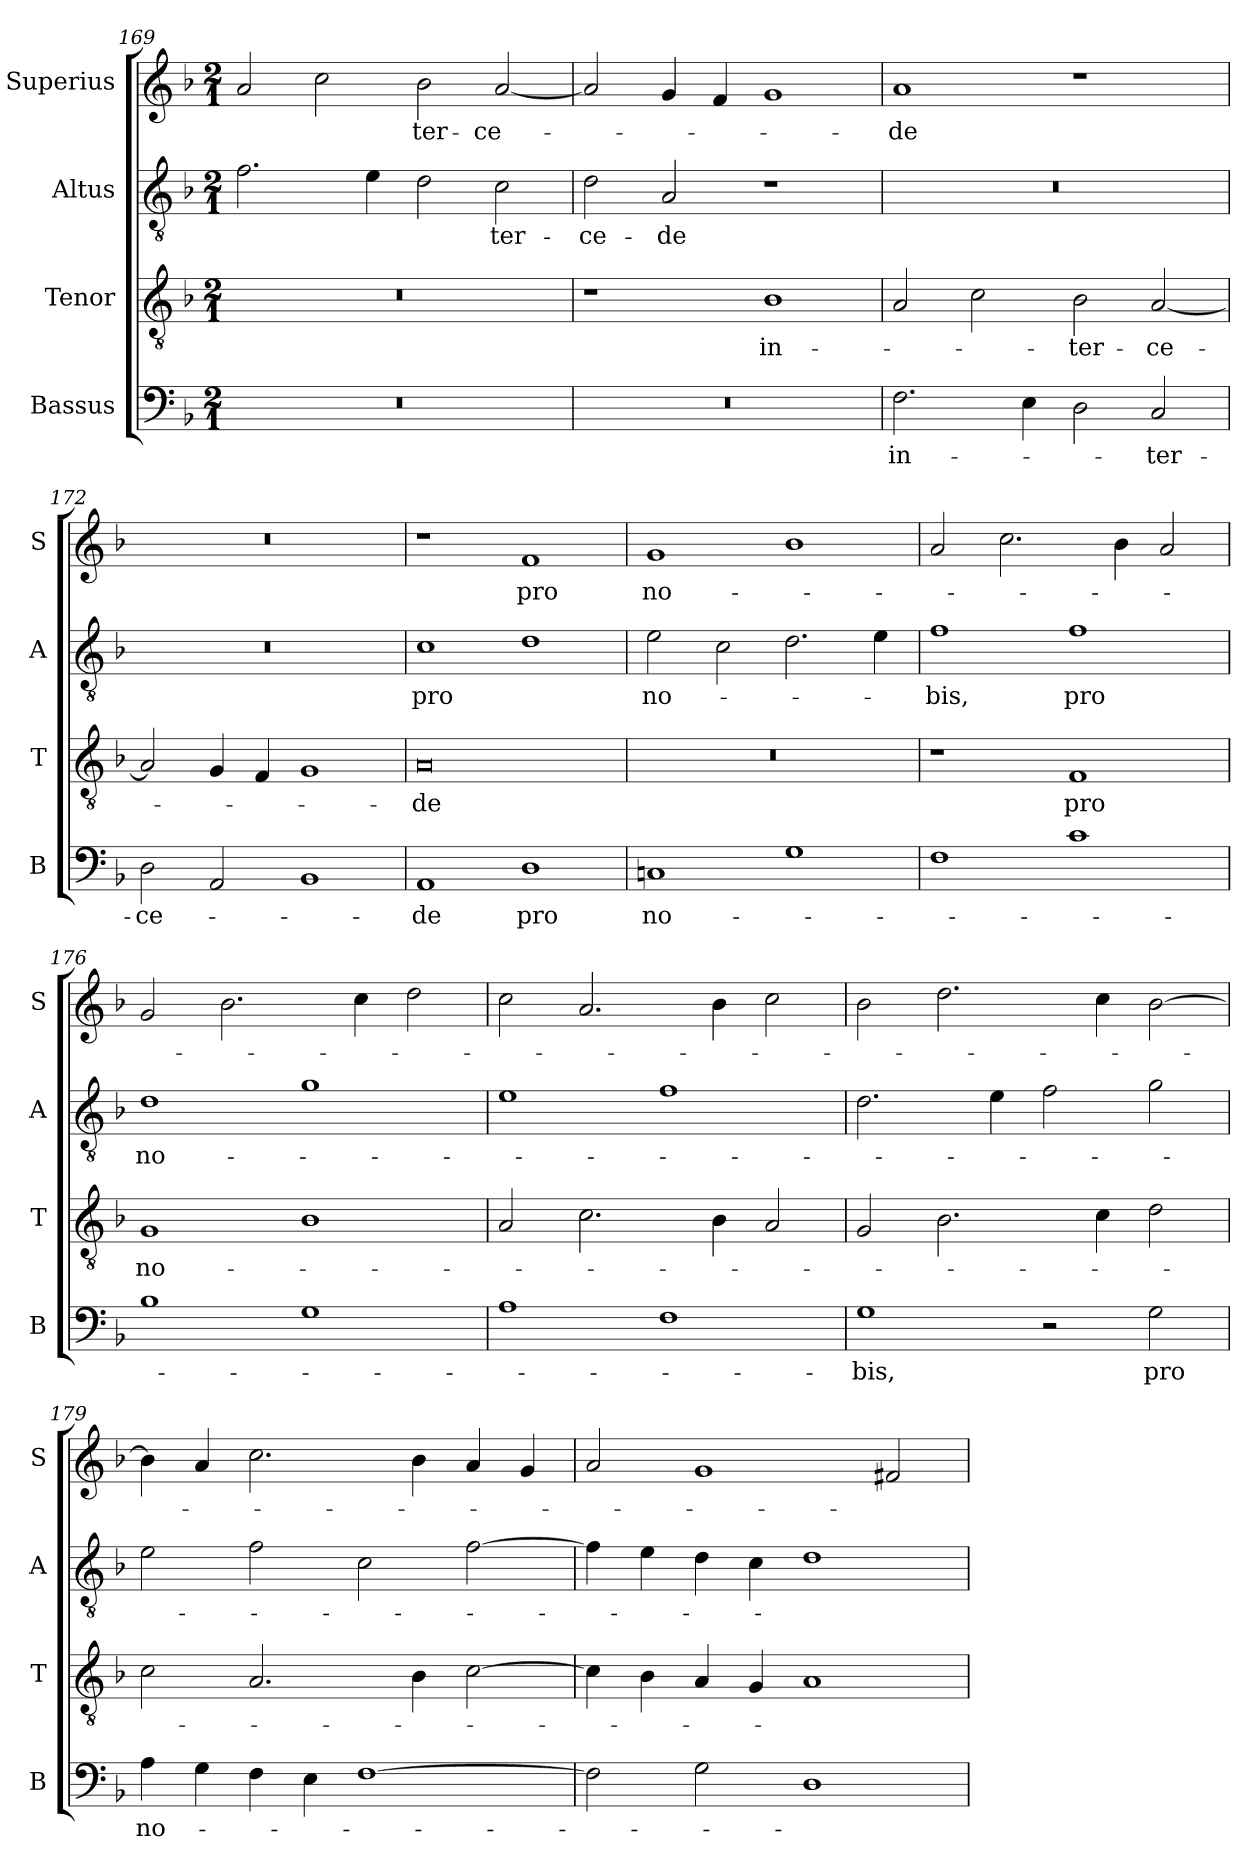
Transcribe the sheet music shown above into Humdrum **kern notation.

**kern	**text	**kern	**text	**kern	**text	**kern	**text
*part4	*part4	*part3	*part3	*part2	*part2	*part1	*part1
*staff4	*staff4	*staff3	*staff3	*staff2	*staff2	*staff1	*staff1
*I"Bassus	*	*I"Tenor	*	*I"Altus	*	*I"Superius	*
*I'B	*	*I'T	*	*I'A	*	*I'S	*
*clefF4	*	*clefGv2	*	*clefGv2	*	*clefG2	*
*k[b-]	*	*k[b-]	*	*k[b-]	*	*k[b-]	*
*M2/1	*	*M2/1	*	*M2/1	*	*M2/1	*
=169	=169	=169	=169	=169	=169	=169	=169
0r	.	0r	.	2.f\	.	2a/	.
.	.	.	.	.	.	2cc\	.
.	.	.	.	4e\	.	.	.
.	.	.	.	2d\	.	2b-\	-ter-
.	.	.	.	2c\	-ter-	[2a/	-ce-
=170	=170	=170	=170	=170	=170	=170	=170
0r	.	1r	.	2d\	-ce-	2a/]	.
.	.	.	.	2A/	-de	4g/	.
.	.	.	.	.	.	4f/	.
.	.	1B-	in-	1r	.	1g	.
=171	=171	=171	=171	=171	=171	=171	=171
2.F\	in-	2A/	.	0r	.	1a	-de
.	.	2c\	.	.	.	.	.
4E\	.	.	.	.	.	.	.
2D\	.	2B-\	-ter-	.	.	1r	.
2C/	-ter-	[2A/	-ce-	.	.	.	.
=172	=172	=172	=172	=172	=172	=172	=172
2D\	-ce-	2A/]	.	0r	.	0r	.
2AA/	.	4G/	.	.	.	.	.
.	.	4F/	.	.	.	.	.
1BB-	.	1G	.	.	.	.	.
=173	=173	=173	=173	=173	=173	=173	=173
1AA	-de	0A	-de	1c	pro	1r	.
1D	pro	.	.	1d	.	1f	pro
=174	=174	=174	=174	=174	=174	=174	=174
1Cn	no-	0r	.	2e\	no-	1g	no-
.	.	.	.	2c\	.	.	.
1G	.	.	.	2.d\	.	1b-	.
.	.	.	.	4e\	.	.	.
=175	=175	=175	=175	=175	=175	=175	=175
1F	.	1r	.	1f	-bis,	2a/	.
.	.	.	.	.	.	2.cc\	.
1c	.	1F	pro	1f	pro	.	.
.	.	.	.	.	.	4b-\	.
.	.	.	.	.	.	2a/	.
=176	=176	=176	=176	=176	=176	=176	=176
1B-	.	1G	no-	1d	no-	2g/	.
.	.	.	.	.	.	2.b-\	.
1G	.	1B-	.	1g	.	.	.
.	.	.	.	.	.	4cc\	.
.	.	.	.	.	.	2dd\	.
=177	=177	=177	=177	=177	=177	=177	=177
1A	.	2A/	.	1e	.	2cc\	.
.	.	2.c\	.	.	.	2.a/	.
1F	.	.	.	1f	.	.	.
.	.	4B-\	.	.	.	4b-\	.
.	.	2A/	.	.	.	2cc\	.
=178	=178	=178	=178	=178	=178	=178	=178
1G	-bis,	2G/	.	2.d\	.	2b-\	.
.	.	2.B-\	.	.	.	2.dd\	.
.	.	.	.	4e\	.	.	.
2r	.	.	.	2f\	.	.	.
.	.	4c\	.	.	.	4cc\	.
2G\	pro	2d\	.	2g\	.	[2b-\	.
=179	=179	=179	=179	=179	=179	=179	=179
4A\	no-	2c\	.	2e\	.	4b-\]	.
4G\	.	.	.	.	.	4a/	.
4F\	.	2.A/	.	2f\	.	2.cc\	.
4E\	.	.	.	.	.	.	.
[1F	.	.	.	2c\	.	.	.
.	.	4B-\	.	.	.	4b-\	.
.	.	[2c\	.	[2f\	.	4a/	.
.	.	.	.	.	.	4g/	.
=180	=180	=180	=180	=180	=180	=180	=180
2F\]	.	4c\]	.	4f\]	.	2a/	.
.	.	4B-\	.	4e\	.	.	.
2G\	.	4A/	.	4d\	.	1g	.
.	.	4G/	.	4c\	.	.	.
1D	.	1A	.	1d	.	.	.
.	.	.	.	.	.	2f#X/	.
=	=	=	=	=	=	=	=
*-	*-	*-	*-	*-	*-	*-	*-
